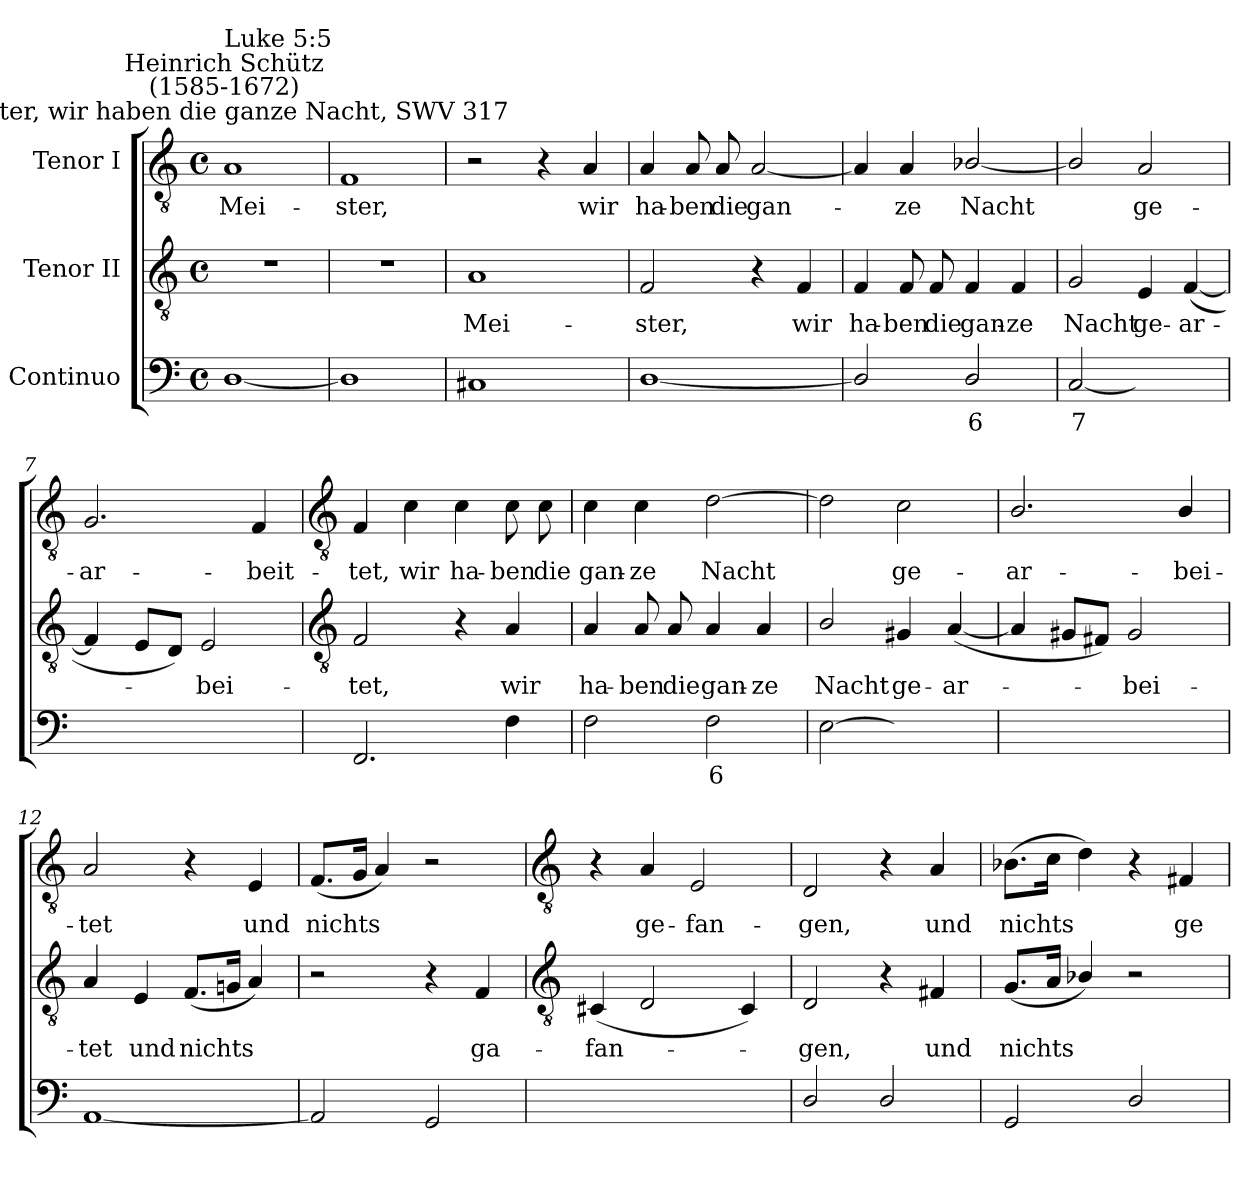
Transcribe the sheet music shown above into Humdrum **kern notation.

**kern	**text	**text	**kern	**text	**kern	**text
*part3	*part3	*part3	*part2	*part2	*part1	*part1
*staff3	*staff3	*staff3	*staff2	*staff2	*staff1	*staff1
*I"Continuo	*	*	*I"Tenor II	*	*I"Tenor I	*
*clefF4	*	*	*clefGv2	*	*clefGv2	*
*k[]	*	*	*k[]	*	*k[]	*
*C:	*	*	*C:	*	*C:	*
*M4/4	*	*	*M4/4	*	*M4/4	*
*met(c)	*	*	*met(c)	*	*met(c)	*
=1	=1	=1	=1	=1	=1	=1
!	!	!	!	!	!LO:TX:a:cj:t=Meister, wir haben die ganze Nacht, SWV 317	!
!	!	!	!	!	!LO:TX:a:cj:t=Heinrich Schütz\n(1585-1672)	!
!	!	!	!	!	!LO:TX:a:t=Luke 5&colon;5	!
!	!	!	!	!	!	!LO:LY:b
[1D/	.	.	1r	.	1A	Mei-
=2	=2	=2	=2	=2	=2	=2
!	!	!	!	!	!	!LO:LY:b
1D/]	.	.	1r	.	1F	-ster,
=3	=3	=3	=3	=3	=3	=3
!	!	!	!	!LO:LY:b	!	!
1C#X	.	.	1A	Mei-	2r	.
.	.	.	.	.	4r	.
!	!	!	!	!	!	!LO:LY:b
.	.	.	.	.	4A	wir
=4	=4	=4	=4	=4	=4	=4
!	!	!	!	!LO:LY:b	!	!LO:LY:b
[1D/	.	.	2F	-ster,	4A	ha-
!	!	!	!	!	!	!LO:LY:b
.	.	.	.	.	8A	-ben
!	!	!	!	!	!	!LO:LY:b
.	.	.	.	.	8A	die
!	!	!	!	!	!	!LO:LY:b
.	.	.	4r	.	[2A	gan-
!	!	!	!	!LO:LY:b	!	!
.	.	.	4F	wir	.	.
=5	=5	=5	=5	=5	=5	=5
!	!	!	!	!LO:LY:b	!	!
2D/]	.	.	4F	ha-	4A]	.
!	!	!	!	!LO:LY:b	!	!LO:LY:b
.	.	.	8F	-ben	4A	ze
!	!	!	!	!LO:LY:b	!	!
.	.	.	8F	die	.	.
!	!LO:LY:b	!	!	!LO:LY:b	!	!LO:LY:b
2D/	6	.	4F	gan-	[2B-X/	Nacht
!	!	!	!	!LO:LY:b	!	!
.	.	.	4F	-ze	.	.
=6	=6	=6	=6	=6	=6	=6
!	!LO:LY:b	!	!	!LO:LY:b	!	!
[2C	7	.	2G	Nacht	2B-/]	.
!	!LO:LY:b	!LO:LY:b	!	!LO:LY:b	!	!LO:LY:b
4Cyy_	6	3	4E	ge-	2A	ge-
!	!LO:LY:b	!LO:LY:b	!	!LO:LY:b	!	!
4Cyy]	6	4	(<[4F	-ar-	.	.
=7	=7	=7	=7	=7	=7	=7
!	!LO:LY:b	!	!	!	!	!LO:LY:b
[2Cyy	4	.	4F]	.	2.G	-ar-
.	.	.	8EL	.	.	.
.	.	.	8DJ)	.	.	.
!	!LO:LY:b	!	!	!LO:LY:b	!	!
2Cyy]	3	.	2E	bei-	.	.
!	!	!	!	!	!	!LO:LY:b
.	.	.	.	.	4F	-beit-
!!LO:LB:g=z
=8	=8	=8	=8	=8	=8	=8
*	*	*	*clefGv2	*	*clefGv2	*
!	!	!	!	!LO:LY:b	!	!LO:LY:b
2.FF	.	.	2F	-tet,	4F	-tet,
!	!	!	!	!	!	!LO:LY:b
.	.	.	.	.	4c	wir
!	!	!	!	!	!	!LO:LY:b
.	.	.	4r	.	4c	ha-
!	!	!	!	!LO:LY:b	!	!LO:LY:b
4F	.	.	4A	wir	8c	-ben
!	!	!	!	!	!	!LO:LY:b
.	.	.	.	.	8c	die
=9	=9	=9	=9	=9	=9	=9
!	!	!	!	!LO:LY:b	!	!LO:LY:b
2F	.	.	4A	ha-	4c	gan-
!	!	!	!	!LO:LY:b	!	!LO:LY:b
.	.	.	8A	-ben	4c	-ze
!	!	!	!	!LO:LY:b	!	!
.	.	.	8A	die	.	.
!	!LO:LY:b	!	!	!LO:LY:b	!	!LO:LY:b
2F	6	.	4A	gan-	[2d	Nacht
!	!	!	!	!LO:LY:b	!	!
.	.	.	4A	-ze	.	.
=10	=10	=10	=10	=10	=10	=10
!	!	!	!	!LO:LY:b	!	!
[2E	.	.	2B/	Nacht	2d]	.
!	!	!	!	!LO:LY:b	!	!LO:LY:b
4Eyy_	.	.	4G#X	ge-	2c	ge-
!	!LO:LY:b	!	!	!LO:LY:b	!	!
4Eyy]	4	.	(<[4A	-ar-	.	.
=11	=11	=11	=11	=11	=11	=11
!	!LO:LY:b	!	!	!	!	!LO:LY:b
[2Eyy	4	.	4A]	.	2.B/	-ar-
.	.	.	8G#XL	.	.	.
.	.	.	8F#XJ)	.	.	.
!	!	!	!	!LO:LY:b	!	!
2Eyy]	.	.	2G#	bei-	.	.
!	!	!	!	!	!	!LO:LY:b
.	.	.	.	.	4B/	-bei-
=12	=12	=12	=12	=12	=12	=12
!	!	!	!	!LO:LY:b	!	!LO:LY:b
[1AA	.	.	4A	-tet	2A	-tet
!	!	!	!	!LO:LY:b	!	!
.	.	.	4E	und	.	.
!	!	!	!	!LO:LY:b	!	!
.	.	.	(<8.FL	nichts	4r	.
.	.	.	16GnJ	.	.	.
!	!	!	!	!	!	!LO:LY:b
.	.	.	4A)	.	4E	und
=13	=13	=13	=13	=13	=13	=13
!	!	!	!	!	!	!LO:LY:b
2AA]	.	.	2r	.	(<8.FL	nichts
.	.	.	.	.	16GJ	.
.	.	.	.	.	4A)	.
2GG	.	.	4r	.	2r	.
!	!	!	!	!LO:LY:b	!	!
.	.	.	4F	ga-	.	.
!!LO:LB:g=z
=14	=14	=14	=14	=14	=14	=14
*	*	*	*clefGv2	*	*clefGv2	*
!	!	!	!	!LO:LY:b	!	!
[4AAyy	.	.	(<4C#X	-fan-	4r	.
!	!LO:LY:b	!	!	!	!	!LO:LY:b
2AAyy_	4	.	2D	.	4A	ge-
!	!	!	!	!	!	!LO:LY:b
.	.	.	.	.	2E	-fan-
4AAyy]	.	.	4C#)	.	.	.
=15	=15	=15	=15	=15	=15	=15
!	!	!	!	!LO:LY:b	!	!LO:LY:b
2D/	.	.	2D	gen,	2D	-gen,
2D/	.	.	4r	.	4r	.
!	!	!	!	!LO:LY:b	!	!LO:LY:b
.	.	.	4F#X	und	4A	und
=16	=16	=16	=16	=16	=16	=16
!	!	!	!	!LO:LY:b	!	!LO:LY:b
2GG	.	.	(<8.GL	nichts	(>8.B-XL	nichts
.	.	.	16AJ	.	16cJ	.
.	.	.	4B-X/)	.	4d)	.
2D/	.	.	2r	.	4r	.
!	!	!	!	!	!	!LO:LY:b
.	.	.	.	.	4F#X	ge-
=	=	=	=	=	=	=
*-	*-	*-	*-	*-	*-	*-
